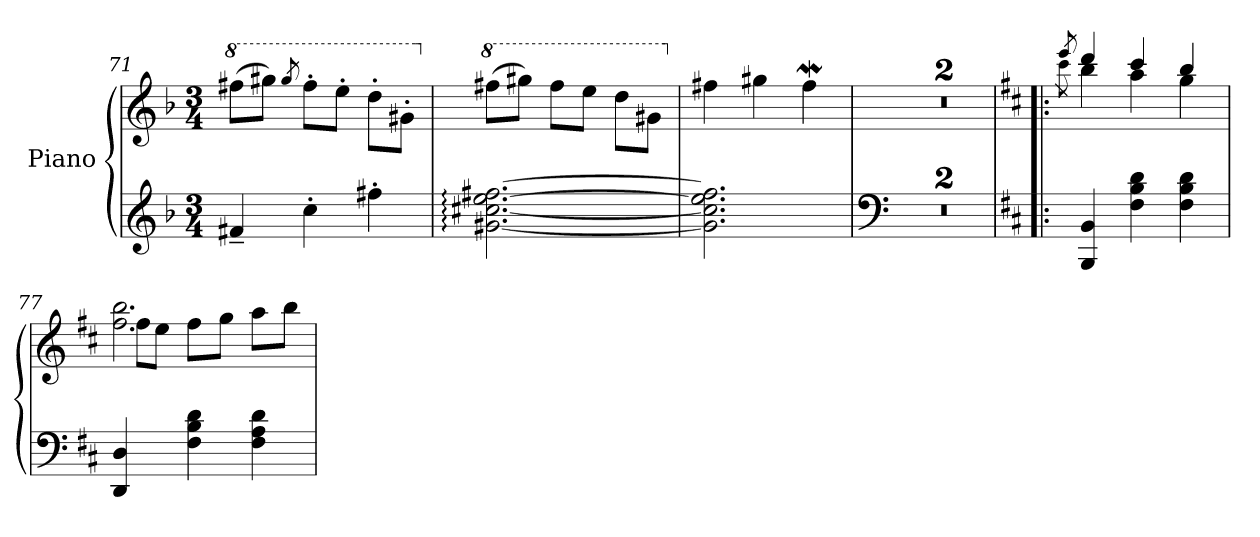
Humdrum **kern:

**kern	**kern
*part1	*part1
*staff2	*staff1
*I"Piano	*
*clefG2	*clefG2
*k[b-]	*k[b-]
*M3/4	*M3/4
*	*8va
=71	=71
4f#X~/	(8fff#X\L
.	8ggg#X\J)
.	8qggg#/
4cc'\	8fff#'\L
.	8eee'\J
4ff#X'\	8ddd'\L
.	8gg#X'\J
=72	=72
*	*X8va
*	*8va
[2.g#X\: [2.cc#X\: [2.ee\: [2.ff#X\:	(8fff#X\L
.	8ggg#X\J)
.	8fff#\L
.	8eee\J
.	8ddd\L
.	8gg#X\J
=73	=73
*	*X8va
*	*8va
2.g#\] 2.cc#\] 2.ee\] 2.ff#\]	4fff#X\
.	4ggg#X\
.	4fff#W\
=74	=74
*clefF4	*
*	*X8va
2.r	2.r
=75	=75
2.r	2.r
!!LO:LB:g=z
=76!|:	=76!|:
*k[f#c#]	*k[f#c#]
*	*^
.	8qeee/	8qccc#\
4BBB/ 4BB/	4ddd/	4bb\
4F#\ 4B\ 4d\	4ccc#/	4aa\
4F#\ 4B\ 4d\	4bb/	4gg\
=77	=77	=77
4DD/ 4D/	2.ff#\ 2.bb\	8ff#\L
.	.	8ee\J
4F#\ 4B\ 4d\	.	8ff#\L
.	.	8gg\J
4F#\ 4A\ 4d\	.	8aa\L
.	.	8bb\J
*	*v	*v
=	=
*-	*-
